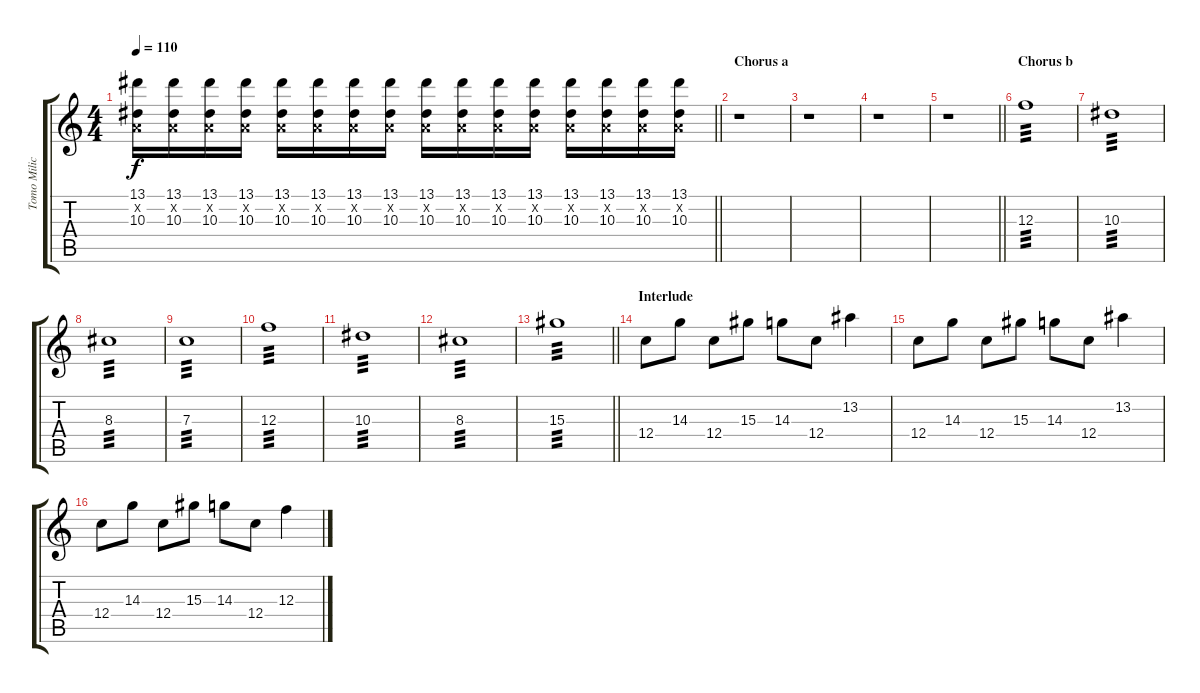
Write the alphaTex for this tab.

\track ("Tomo Milicevic [Guitar]" "Tomo Milic") {instrument distortionguitar}
\staff {score tabs}
\tuning (D4 A3 F3 C3 G2 C2) {hide}
\ts (4 4)
\tempo 110
\clef g2
\barLineRight lightlight
\ks c
(13.1 0.2{x} 10.3).16{dy f} (13.1 0.2{x} 10.3).16 (13.1 0.2{x} 10.3).16 (13.1 0.2{x} 10.3).16 (13.1 0.2{x} 10.3).16 (13.1 0.2{x} 10.3).16 (13.1 0.2{x} 10.3).16 (13.1 0.2{x} 10.3).16 (13.1 0.2{x} 10.3).16 (13.1 0.2{x} 10.3).16 (13.1 0.2{x} 10.3).16 (13.1 0.2{x} 10.3).16 (13.1 0.2{x} 10.3).16 (13.1 0.2{x} 10.3).16 (13.1 0.2{x} 10.3).16 (13.1 0.2{x} 10.3).16 |
\section ("" "Chorus a")
r.1 |
r.1 |
r.1 |
\barLineRight lightlight
r.1 |
\section ("" "Chorus b")
12.3.1{tp 3} |
10.3.1{tp 3} |
8.3.1{tp 3} |
7.3.1{tp 3} |
12.3.1{tp 3} |
10.3.1{tp 3} |
8.3.1{tp 3} |
\barLineRight lightlight
15.3.1{tp 3} |
\section ("" "Interlude")
12.4.8 14.3.8 12.4.8 15.3.8 14.3.8 12.4.8 13.2.4 |
12.4.8 14.3.8 12.4.8 15.3.8 14.3.8 12.4.8 13.2.4 |
12.4.8 14.3.8 12.4.8 15.3.8 14.3.8 12.4.8 12.3.4
